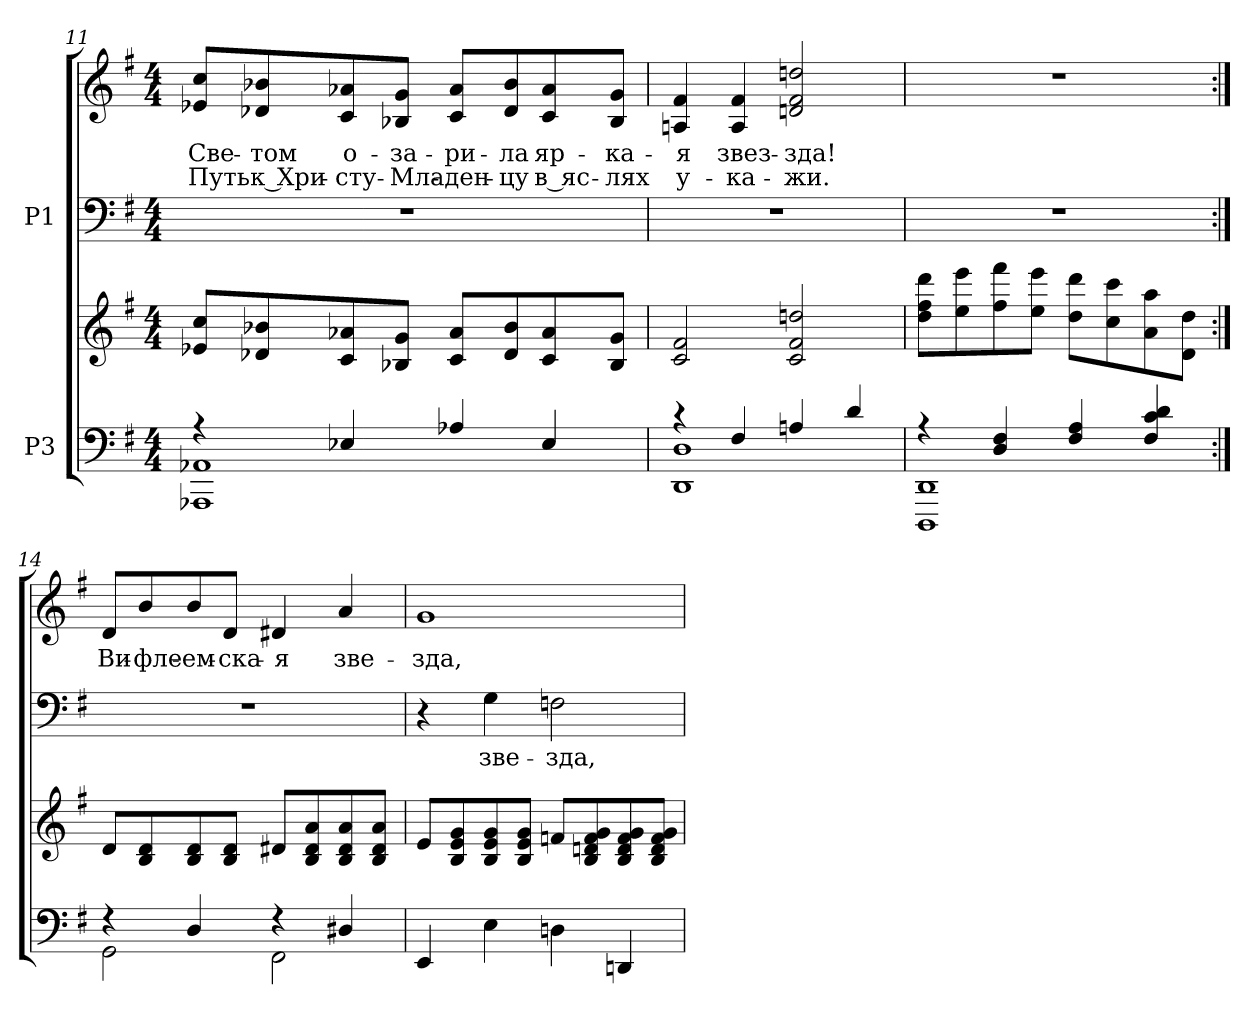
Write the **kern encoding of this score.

**kern	**kern	**kern	**text	**kern	**text	**text
*part2	*part2	*part1	*part1	*part1	*part1	*part1
*staff4	*staff3	*staff2	*staff2	*staff1	*staff1	*staff1
*I"P3	*	*I"P1	*	*	*	*
!!LO:PB:g=z
*clefF4	*clefG2	*clefF4	*	*clefG2	*	*
*k[f#]	*k[f#]	*k[f#]	*	*k[f#]	*	*
*G:	*G:	*G:	*	*G:	*	*
*M4/4	*M4/4	*M4/4	*	*M4/4	*	*
=11	=11	=11	=11	=11	=11	=11
*^	*	*	*	*	*	*
!	!	!	!	!	!	!LO:LY:b:color=#000000	!LO:LY:b:color=#000000
4r	1AAA-Xi 1AA-Xi	8e-Xi/ 8cciL	1r	.	8e-Xi/ 8cciL	Све-	Путь
!	!	!	!	!	!	!LO:LY:b:color=#000000	!LO:LY:b:color=#000000
.	.	8d-Xi/ 8b-Xi	.	.	8d-Xi/ 8b-Xi	-том	к Хри-
!	!	!	!	!	!	!LO:LY:b:color=#000000	!LO:LY:b:color=#000000
4E-Xi/	.	8ci/ 8a-Xi	.	.	8ci/ 8a-Xi	о-	-сту-
!	!	!	!	!	!	!LO:LY:b:color=#000000	!LO:LY:b:color=#000000
.	.	8B-Xi/ 8giJ	.	.	8B-Xi/ 8giJ	-за-	-Мла-
!	!	!	!	!	!	!LO:LY:b:color=#000000	!LO:LY:b:color=#000000
4A-Xi/	.	8ci/ 8a-iL	.	.	8ci/ 8a-iL	-ри-	-ден-
!	!	!	!	!	!	!LO:LY:b:color=#000000	!LO:LY:b:color=#000000
.	.	8d-i/ 8b-i	.	.	8d-i/ 8b-i	-ла	-цу
!	!	!	!	!	!	!LO:LY:b:color=#000000	!LO:LY:b:color=#000000
4E-i/	.	8ci/ 8a-i	.	.	8ci/ 8a-i	яр-	в яс-
!	!	!	!	!	!	!LO:LY:b:color=#000000	!LO:LY:b:color=#000000
.	.	8B-i/ 8giJ	.	.	8B-i/ 8giJ	-ка-	-лях
=12	=12	=12	=12	=12	=12	=12	=12
!	!	!	!	!	!	!LO:LY:b:color=#000000	!LO:LY:b:color=#000000
4r	1DDi 1Di	2ci/ 2f#i	1r	.	4Ani/ 4f#i	-я	у-
!	!	!	!	!	!	!LO:LY:b:color=#000000	!LO:LY:b:color=#000000
4F#i/	.	.	.	.	4Ai/ 4f#i	звез-	-ка-
!	!	!	!	!	!	!LO:LY:b:color=#000000	!LO:LY:b:color=#000000
4Ani/	.	2ci/ 2f#i 2ddni	.	.	2dni/ 2f#i 2ddni	-зда!	-жи.
4di/	.	.	.	.	.	.	.
=13	=13	=13	=13	=13	=13	=13	=13
4r	1DDDi 1DDi	8ddi\ 8ff#i 8dddiL	1r	.	1r	.	.
.	.	8eei\ 8eeei	.	.	.	.	.
4Di/ 4F#i	.	8ff#i\ 8fff#i	.	.	.	.	.
.	.	8eei\ 8eeeiJ	.	.	.	.	.
4F#i/ 4Ai	.	8ddi\ 8dddiL	.	.	.	.	.
.	.	8cci\ 8ccci	.	.	.	.	.
4F#i/ 4ci 4di	.	8ai\ 8aai	.	.	.	.	.
.	.	8di\ 8ddiJ	.	.	.	.	.
!!LO:LB:g=z
=14:|!	=14:|!	=14:|!	=14:|!	=14:|!	=14:|!	=14:|!	=14:|!
!	!	!	!	!	!	!LO:LY:b:color=#000000	!
4r	2GGi\	8di/L	1r	.	8di/L	Ви-	.
!	!	!	!	!	!	!LO:LY:b:color=#000000	!
.	.	8Bi/ 8di	.	.	8bi/	-фле-	.
!	!	!	!	!	!	!LO:LY:b:color=#000000	!
4Di/	.	8Bi/ 8di	.	.	8bi/	-ем-	.
!	!	!	!	!	!	!LO:LY:b:color=#000000	!
.	.	8Bi/ 8diJ	.	.	8di/J	-ска-	.
!	!	!	!	!	!	!LO:LY:b:color=#000000	!
4r	2FF#i\	8d#Xi/L	.	.	4d#Xi/	-я	.
.	.	8Bi/ 8d#i 8ai	.	.	.	.	.
!	!	!	!	!	!	!LO:LY:b:color=#000000	!
4D#Xi/	.	8Bi/ 8d#i 8ai	.	.	4ai/	зве-	.
.	.	8Bi/ 8d#i 8aiJ	.	.	.	.	.
*v	*v	*	*	*	*	*	*
=15	=15	=15	=15	=15	=15	=15
!	!	!	!	!	!LO:LY:b:color=#000000	!
4EEi/	8ei/L	4r	.	1gi	-зда,	.
.	8Bi/ 8ei 8gi	.	.	.	.	.
!	!	!	!LO:LY:a:color=#000000	!	!	!
4Ei\	8Bi/ 8ei 8gi	4Gi\	зве-	.	.	.
.	8Bi/ 8ei 8giJ	.	.	.	.	.
!	!	!	!LO:LY:a:color=#000000	!	!	!
4Dni\	8fni/L	2Fni\	-зда,	.	.	.
.	8Bi/ 8dni 8fi 8gi	.	.	.	.	.
4DDni/	8Bi/ 8di 8fi 8gi	.	.	.	.	.
.	8Bi/ 8di 8fi 8giJ	.	.	.	.	.
=	=	=	=	=	=	=
*-	*-	*-	*-	*-	*-	*-
